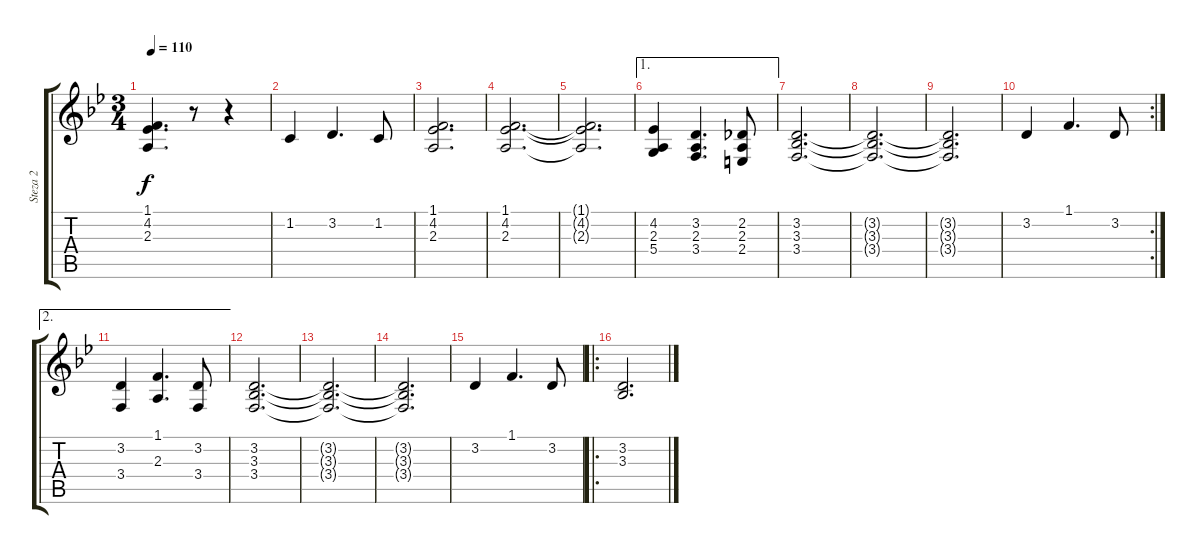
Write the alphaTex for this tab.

\track ("Steza 2" "Steza 2") {instrument accordion}
\staff {score tabs}
\tuning (E4 B3 G3 D3 A2 E2) {hide}
\ts (3 4)
\tempo 110
\clef g2
\ks bb
(1.1{t} 4.2{t} 2.3{t}).4{d dy f} r.8 r.4 |
1.2.4 3.2.4{d} 1.2.8 |
(1.1 4.2 2.3).2{d} |
(1.1 4.2 2.3).2{d} |
(1.1{t} 4.2{t} 2.3{t}).2{d} |
\ae 1
(4.2 2.3 5.4).4 (3.2 2.3 3.4).4{d} (2.2 2.3 2.4).8 |
(3.2 3.3 3.4).2{d} |
(3.2{t} 3.3{t} 3.4{t}).2{d} |
(3.2{t} 3.3{t} 3.4{t}).2{d} |
\rc 2
3.2.4 1.1.4{d} 3.2.8 |
\ae 2
(3.2 3.4).4 (1.1 2.3).4{d} (3.2 3.4).8 |
(3.2 3.3 3.4).2{d} |
(3.2{t} 3.3{t} 3.4{t}).2{d} |
(3.2{t} 3.3{t} 3.4{t}).2{d} |
3.2.4 1.1.4{d} 3.2.8 |
\ro
(3.2 3.3).2{d}
